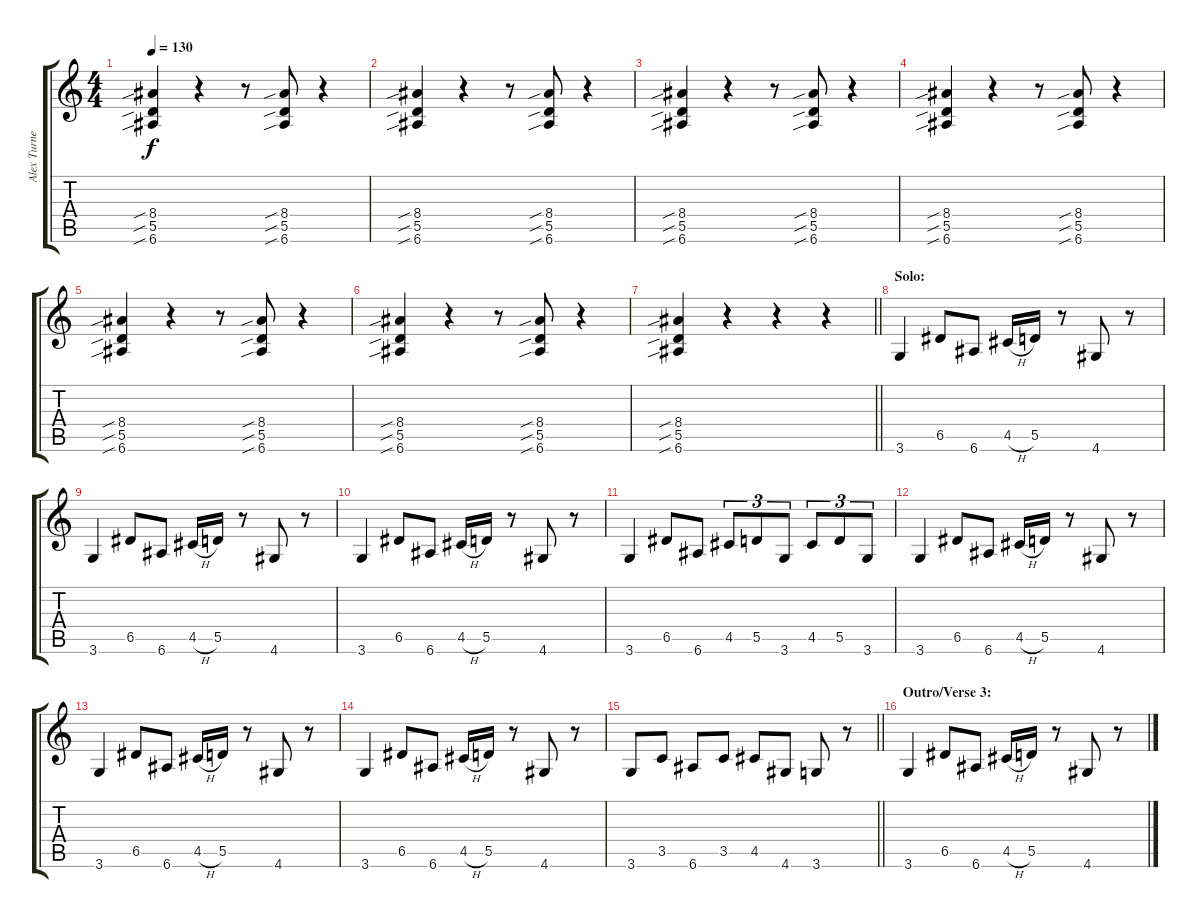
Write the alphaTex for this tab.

\track ("Alex Turner (Rhythm Guitar)" "Alex Turne") {instrument overdrivenguitar}
\staff {score tabs}
\tuning (E4 B3 G3 D3 A2 E2) {hide}
\ts (4 4)
\tempo 130
\clef g2
\ks c
(8.4{sib} 5.5{sib} 6.6{sib}).4{dy f} r.4 r.8 (8.4{sib} 5.5{sib} 6.6{sib}).8 r.4 |
(8.4{sib} 5.5{sib} 6.6{sib}).4 r.4 r.8 (8.4{sib} 5.5{sib} 6.6{sib}).8 r.4 |
(8.4{sib} 5.5{sib} 6.6{sib}).4 r.4 r.8 (8.4{sib} 5.5{sib} 6.6{sib}).8 r.4 |
(8.4{sib} 5.5{sib} 6.6{sib}).4 r.4 r.8 (8.4{sib} 5.5{sib} 6.6{sib}).8 r.4 |
(8.4{sib} 5.5{sib} 6.6{sib}).4 r.4 r.8 (8.4{sib} 5.5{sib} 6.6{sib}).8 r.4 |
(8.4{sib} 5.5{sib} 6.6{sib}).4 r.4 r.8 (8.4{sib} 5.5{sib} 6.6{sib}).8 r.4 |
\barLineRight lightlight
(8.4{sib} 5.5{sib} 6.6{sib}).4 r.4 r.4 r.4 |
\section ("" "Solo:")
3.6.4 6.5.8 6.6.8 4.5{h}.16 5.5.16 r.8 4.6.8 r.8 |
3.6.4 6.5.8 6.6.8 4.5{h}.16 5.5.16 r.8 4.6.8 r.8 |
3.6.4 6.5.8 6.6.8 4.5{h}.16 5.5.16 r.8 4.6.8 r.8 |
3.6.4 6.5.8 6.6.8 4.5.8{tu (3 2)} 5.5.8{tu (3 2)} 3.6.8{tu (3 2)} 4.5.8{tu (3 2)} 5.5.8{tu (3 2)} 3.6.8{tu (3 2)} |
3.6.4 6.5.8 6.6.8 4.5{h}.16 5.5.16 r.8 4.6.8 r.8 |
3.6.4 6.5.8 6.6.8 4.5{h}.16 5.5.16 r.8 4.6.8 r.8 |
3.6.4 6.5.8 6.6.8 4.5{h}.16 5.5.16 r.8 4.6.8 r.8 |
\barLineRight lightlight
3.6.8 3.5.8 6.6.8 3.5.8 4.5.8 4.6.8 3.6.8 r.8 |
\section ("" "Outro/Verse 3:")
3.6.4{volume 16} 6.5.8 6.6.8 4.5{h}.16 5.5.16 r.8 4.6.8 r.8
